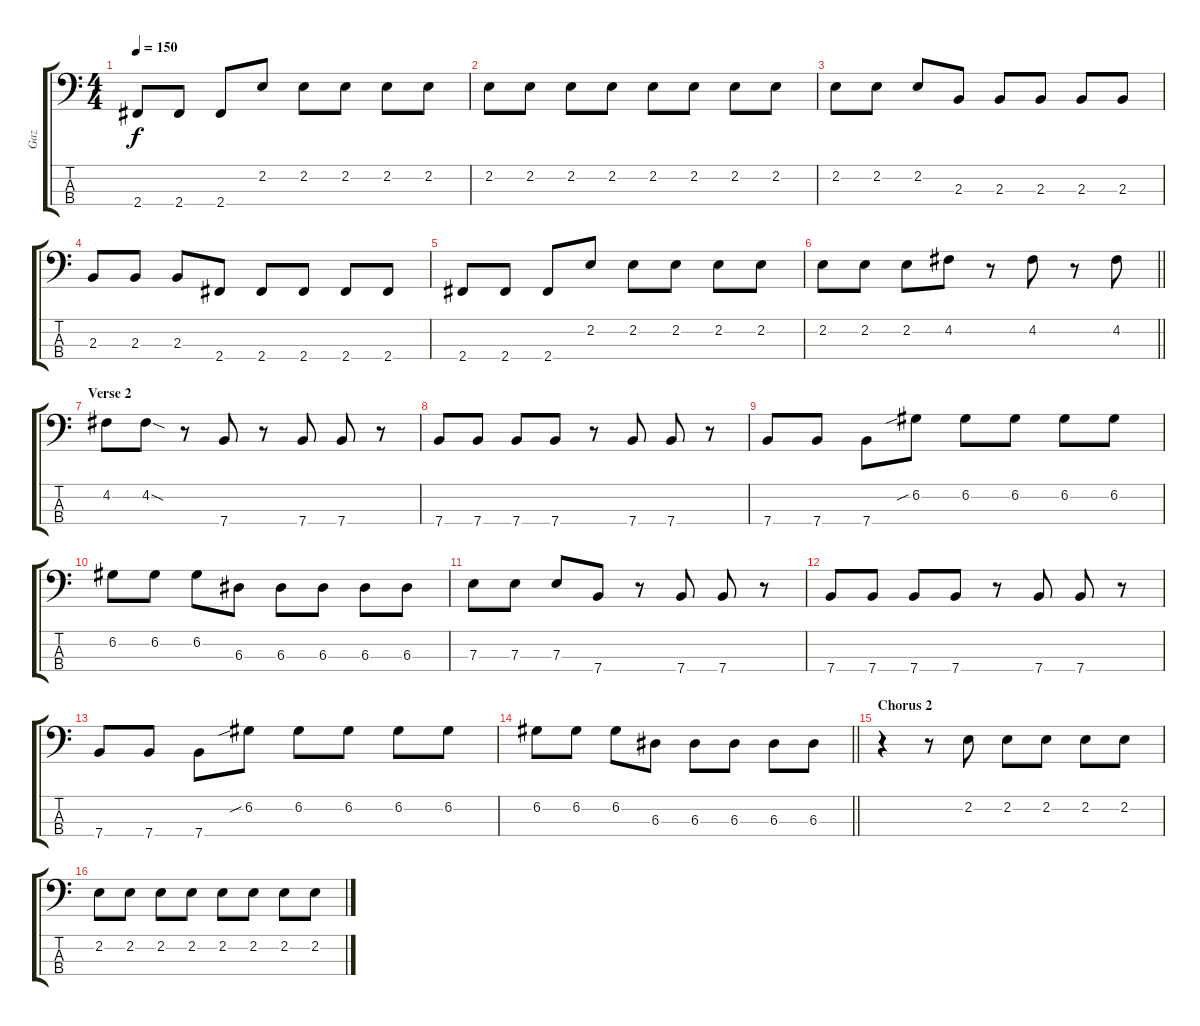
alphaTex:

\track ("Gaz" "Gaz") {instrument electricbasspick}
\staff {score tabs}
\tuning (G2 D2 A1 E1) {hide}
\ts (4 4)
\tempo 150
\clef f4
\ks c
2.4.8{dy f} 2.4.8 2.4.8 2.2.8 2.2.8 2.2.8 2.2.8 2.2.8 |
2.2.8 2.2.8 2.2.8 2.2.8 2.2.8 2.2.8 2.2.8 2.2.8 |
2.2.8 2.2.8 2.2.8 2.3.8 2.3.8 2.3.8 2.3.8 2.3.8 |
2.3.8 2.3.8 2.3.8 2.4.8 2.4.8 2.4.8 2.4.8 2.4.8 |
2.4.8 2.4.8 2.4.8 2.2.8 2.2.8 2.2.8 2.2.8 2.2.8 |
\barLineRight lightlight
2.2.8 2.2.8 2.2.8 4.2.8 r.8 4.2.8 r.8 4.2.8 |
\section ("" "Verse 2")
4.2.8 4.2{sod}.8 r.8 7.4.8 r.8 7.4.8 7.4.8 r.8 |
7.4.8 7.4.8 7.4.8 7.4.8 r.8 7.4.8 7.4.8 r.8 |
7.4.8 7.4.8 7.4.8 6.2{sib}.8 6.2.8 6.2.8 6.2.8 6.2.8 |
6.2.8 6.2.8 6.2.8 6.3.8 6.3.8 6.3.8 6.3.8 6.3.8 |
7.3.8 7.3.8 7.3.8 7.4.8 r.8 7.4.8 7.4.8 r.8 |
7.4.8 7.4.8 7.4.8 7.4.8 r.8 7.4.8 7.4.8 r.8 |
7.4.8 7.4.8 7.4.8 6.2{sib}.8 6.2.8 6.2.8 6.2.8 6.2.8 |
\barLineRight lightlight
6.2.8 6.2.8 6.2.8 6.3.8 6.3.8 6.3.8 6.3.8 6.3.8 |
\section ("" "Chorus 2")
r.4 r.8 2.2.8 2.2.8 2.2.8 2.2.8 2.2.8 |
2.2.8 2.2.8 2.2.8 2.2.8 2.2.8 2.2.8 2.2.8 2.2.8
